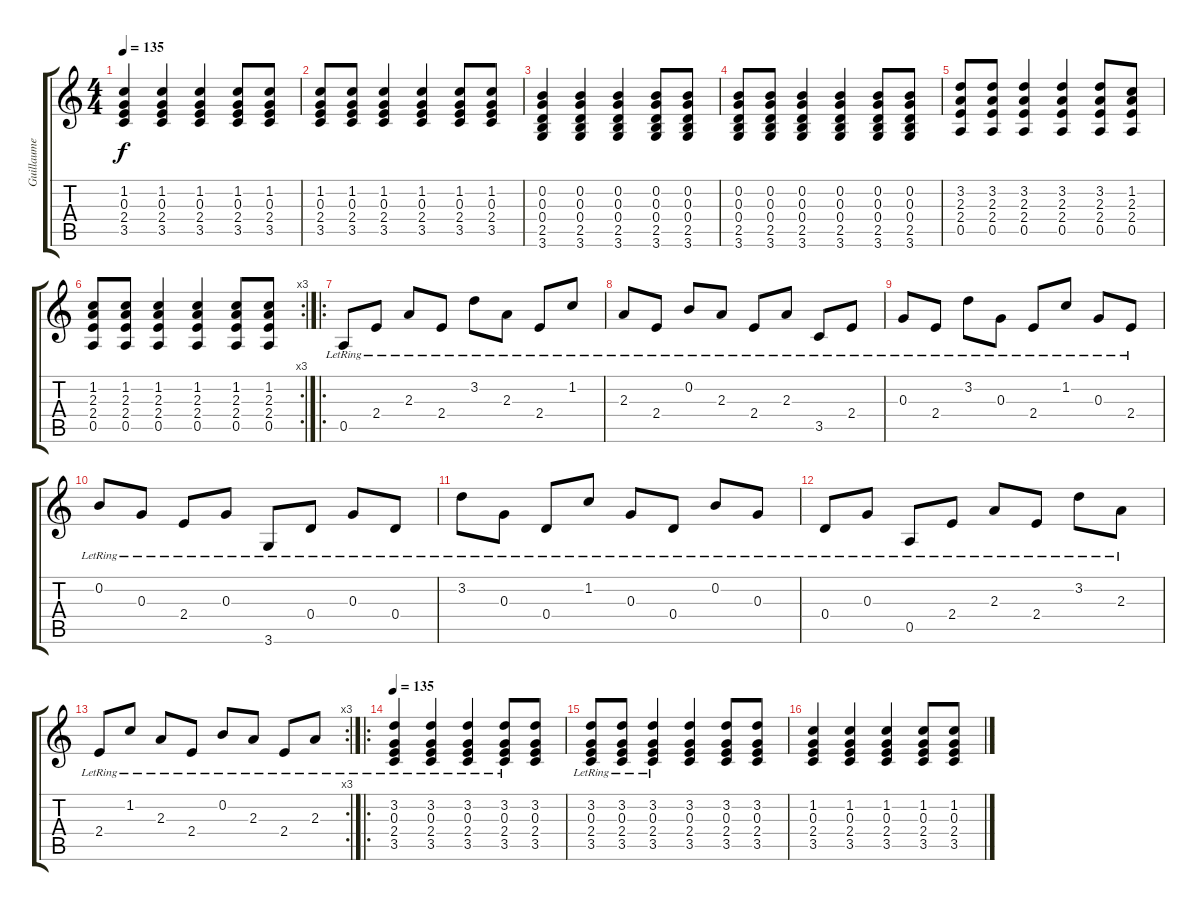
\track ("Guillaume" "Guillaume") {instrument acousticguitarnylon}
\staff {score tabs}
\tuning (E4 B3 G3 D3 A2 E2) {hide}
\ts (4 4)
\tempo 135
\clef g2
\ks c
(1.2 0.3 2.4 3.5).4{dy f} (1.2 0.3 2.4 3.5).4 (1.2 0.3 2.4 3.5).4 (1.2 0.3 2.4 3.5).8 (1.2 0.3 2.4 3.5).8 |
(1.2 0.3 2.4 3.5).8 (1.2 0.3 2.4 3.5).8 (1.2 0.3 2.4 3.5).4 (1.2 0.3 2.4 3.5).4 (1.2 0.3 2.4 3.5).8 (1.2 0.3 2.4 3.5).8 |
(0.2 0.3 0.4 2.5 3.6).4 (0.2 0.3 0.4 2.5 3.6).4 (0.2 0.3 0.4 2.5 3.6).4 (0.2 0.3 0.4 2.5 3.6).8 (0.2 0.3 0.4 2.5 3.6).8 |
(0.2 0.3 0.4 2.5 3.6).8 (0.2 0.3 0.4 2.5 3.6).8 (0.2 0.3 0.4 2.5 3.6).4 (0.2 0.3 0.4 2.5 3.6).4 (0.2 0.3 0.4 2.5 3.6).8 (0.2 0.3 0.4 2.5 3.6).8 |
(3.2 2.3 2.4 0.5).8 (3.2 2.3 2.4 0.5).8 (3.2 2.3 2.4 0.5).4 (3.2 2.3 2.4 0.5).4 (3.2 2.3 2.4 0.5).8 (1.2 2.3 2.4 0.5).8 |
\rc 3
(1.2 2.3 2.4 0.5).8 (1.2 2.3 2.4 0.5).8 (1.2 2.3 2.4 0.5).4 (1.2 2.3 2.4 0.5).4 (1.2 2.3 2.4 0.5).8 (1.2 2.3 2.4 0.5).8 |
\ro
0.5{lr}.8 2.4{lr}.8 2.3{lr}.8 2.4{lr}.8 3.2{lr}.8 2.3{lr}.8 2.4{lr}.8 1.2{lr}.8 |
2.3{lr}.8 2.4{lr}.8 0.2{lr}.8 2.3{lr}.8 2.4{lr}.8 2.3{lr}.8 3.5{lr}.8 2.4{lr}.8 |
0.3{lr}.8 2.4{lr}.8 3.2{lr}.8 0.3{lr}.8 2.4{lr}.8 1.2{lr}.8 0.3{lr}.8 2.4{lr}.8 |
0.2{lr}.8 0.3{lr}.8 2.4{lr}.8 0.3{lr}.8 3.6{lr}.8 0.4{lr}.8 0.3{lr}.8 0.4{lr}.8 |
3.2{lr}.8 0.3{lr}.8 0.4{lr}.8 1.2{lr}.8 0.3{lr}.8 0.4{lr}.8 0.2{lr}.8 0.3{lr}.8 |
0.4{lr}.8 0.3{lr}.8 0.5{lr}.8 2.4{lr}.8 2.3{lr}.8 2.4{lr}.8 3.2{lr}.8 2.3{lr}.8 |
\rc 3
2.4{lr}.8 1.2{lr}.8 2.3{lr}.8 2.4{lr}.8 0.2{lr}.8 2.3{lr}.8 2.4{lr}.8 2.3{lr}.8 |
\ro
\tempo 135
(3.2{lr} 0.3{lr} 2.4{lr} 3.5{lr}).4 (3.2{lr} 0.3{lr} 2.4{lr} 3.5{lr}).4 (3.2{lr} 0.3{lr} 2.4{lr} 3.5{lr}).4 (3.2{lr} 0.3{lr} 2.4{lr} 3.5{lr}).8 (3.2 0.3 2.4 3.5).8 |
(3.2{lr} 0.3{lr} 2.4{lr} 3.5{lr}).8 (3.2{lr} 0.3{lr} 2.4{lr} 3.5{lr}).8 (3.2{lr} 0.3{lr} 2.4{lr} 3.5{lr}).4 (3.2 0.3 2.4 3.5).4 (3.2 0.3 2.4 3.5).8 (3.2 0.3 2.4 3.5).8 |
(1.2 0.3 2.4 3.5).4 (1.2 0.3 2.4 3.5).4 (1.2 0.3 2.4 3.5).4 (1.2 0.3 2.4 3.5).8 (1.2 0.3 2.4 3.5).8
